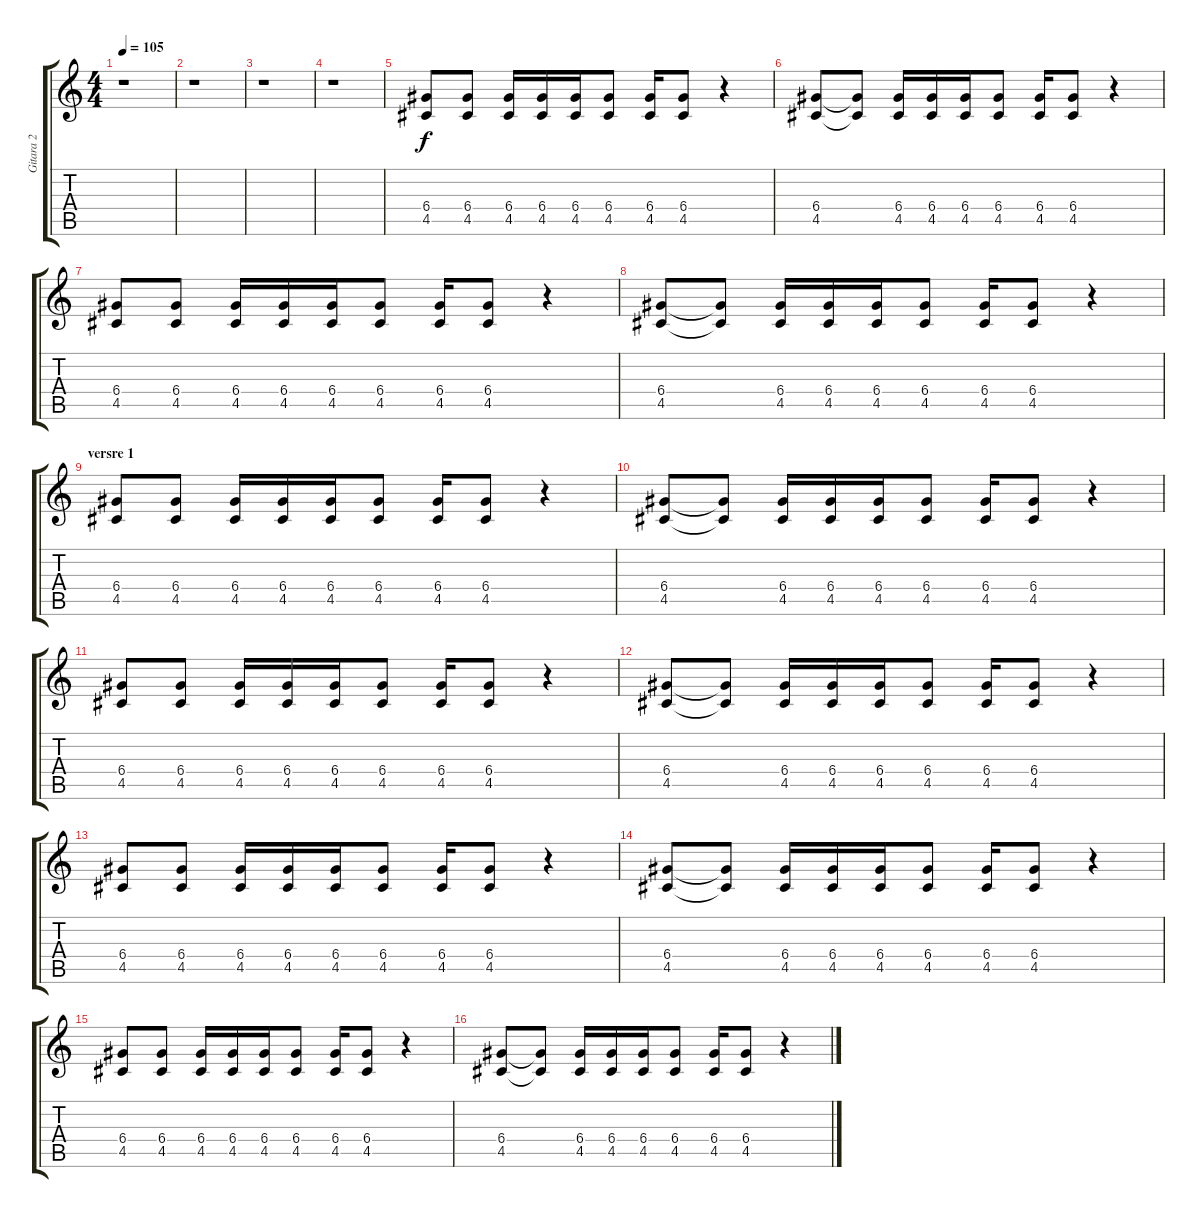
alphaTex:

\track ("Gitara 2" "Gitara 2") {instrument distortionguitar}
\staff {score tabs}
\tuning (E4 B3 G3 D3 A2 E2) {hide}
\ts (4 4)
\tempo 105
\clef g2
\ks c
r.1{dy f instrument distortionguitar} |
r.1 |
r.1 |
r.1 |
(6.4 4.5).8 (6.4 4.5).8 (6.4 4.5).16 (6.4 4.5).16 (6.4 4.5).16 (6.4 4.5).8 (6.4 4.5).16 (6.4 4.5).8 r.4 |
(6.4 4.5).8 (6.4{t} 4.5{t}).8 (6.4 4.5).16 (6.4 4.5).16 (6.4 4.5).16 (6.4 4.5).8 (6.4 4.5).16 (6.4 4.5).8 r.4 |
(6.4 4.5).8 (6.4 4.5).8 (6.4 4.5).16 (6.4 4.5).16 (6.4 4.5).16 (6.4 4.5).8 (6.4 4.5).16 (6.4 4.5).8 r.4 |
(6.4 4.5).8 (6.4{t} 4.5{t}).8 (6.4 4.5).16 (6.4 4.5).16 (6.4 4.5).16 (6.4 4.5).8 (6.4 4.5).16 (6.4 4.5).8 r.4 |
\section ("" "versre 1")
(6.4 4.5).8 (6.4 4.5).8 (6.4 4.5).16 (6.4 4.5).16 (6.4 4.5).16 (6.4 4.5).8 (6.4 4.5).16 (6.4 4.5).8 r.4 |
(6.4 4.5).8 (6.4{t} 4.5{t}).8 (6.4 4.5).16 (6.4 4.5).16 (6.4 4.5).16 (6.4 4.5).8 (6.4 4.5).16 (6.4 4.5).8 r.4 |
(6.4 4.5).8 (6.4 4.5).8 (6.4 4.5).16 (6.4 4.5).16 (6.4 4.5).16 (6.4 4.5).8 (6.4 4.5).16 (6.4 4.5).8 r.4 |
(6.4 4.5).8 (6.4{t} 4.5{t}).8 (6.4 4.5).16 (6.4 4.5).16 (6.4 4.5).16 (6.4 4.5).8 (6.4 4.5).16 (6.4 4.5).8 r.4 |
(6.4 4.5).8 (6.4 4.5).8 (6.4 4.5).16 (6.4 4.5).16 (6.4 4.5).16 (6.4 4.5).8 (6.4 4.5).16 (6.4 4.5).8 r.4 |
(6.4 4.5).8 (6.4{t} 4.5{t}).8 (6.4 4.5).16 (6.4 4.5).16 (6.4 4.5).16 (6.4 4.5).8 (6.4 4.5).16 (6.4 4.5).8 r.4 |
(6.4 4.5).8 (6.4 4.5).8 (6.4 4.5).16 (6.4 4.5).16 (6.4 4.5).16 (6.4 4.5).8 (6.4 4.5).16 (6.4 4.5).8 r.4 |
(6.4 4.5).8 (6.4{t} 4.5{t}).8 (6.4 4.5).16 (6.4 4.5).16 (6.4 4.5).16 (6.4 4.5).8 (6.4 4.5).16 (6.4 4.5).8 r.4
